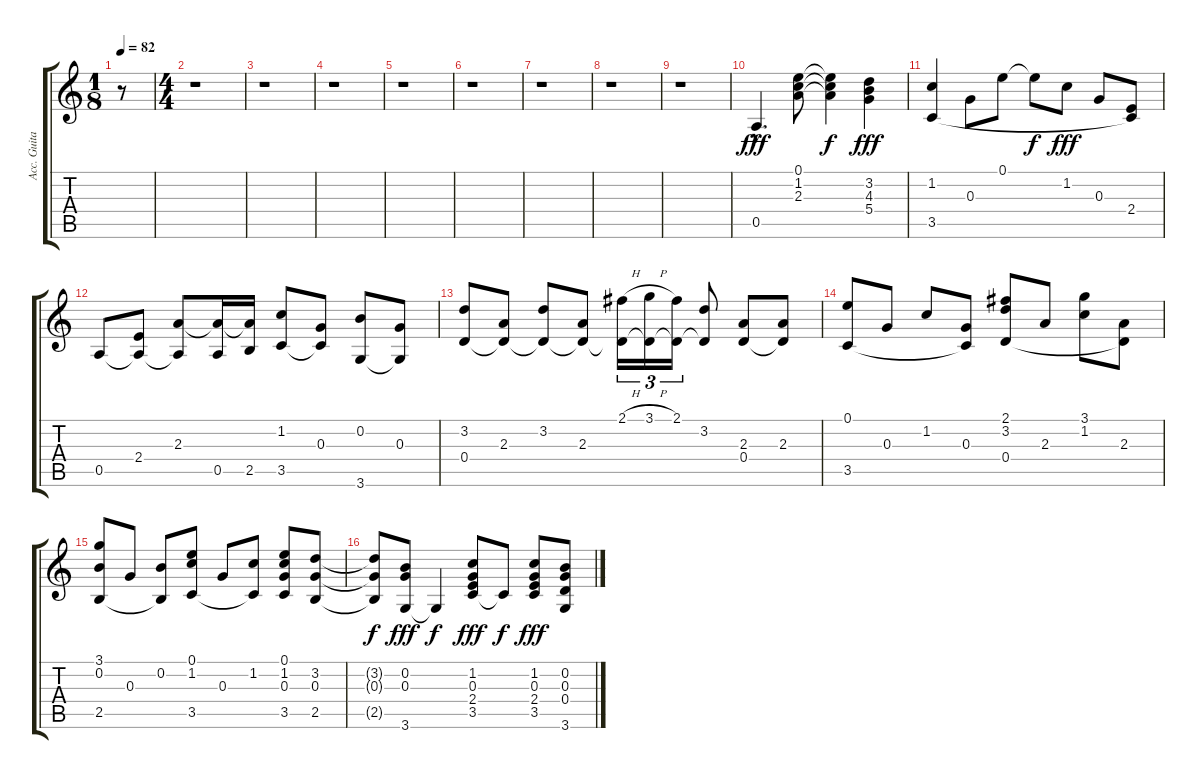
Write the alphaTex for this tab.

\track ("Acc. Guitar 1" "Acc. Guita") {instrument acousticguitarsteel}
\staff {score tabs}
\tuning (E4 B3 G3 D3 A2 E2) {hide}
\ts (1 8)
\tempo 82
\clef g2
\ks c
r.8{dy fff instrument acousticguitarsteel} |
\ts (4 4)
r.1 |
r.1 |
r.1 |
r.1 |
r.1 |
r.1 |
r.1 |
r.1 |
0.5{hac}.4{d} (0.1 1.2 2.3).8 (0.1{t} 1.2{t} 2.3{t}).4{dy f} (3.2 4.3 5.4).4{dy fff} |
(1.2 3.5).4 0.3.8 0.1.8 0.1{t}.8{dy f} 1.2.8{dy fff} 0.3.8 (2.4 3.5{t}).8 |
0.5.8 (2.4 0.5{t}).8 (2.3 0.5{t}).8 (2.3{t} 0.5).16 (2.3{t} 2.5).16 (1.2 3.5).8 (0.3 3.5{t}).8 (0.2 3.6).8 (0.3 3.6{t}).8 |
(3.2 0.4).8 (2.3 0.4{t}).8 (3.2 0.4{t}).8 (2.3 0.4{t}).8 (2.1{h} 0.4{t}).16{tu (3 2)} (3.1{h} 0.4{t}).16{tu (3 2)} (2.1 0.4{t}).16{tu (3 2)} (3.2 0.4{t}).8 (2.3 0.4).8 (2.3 0.4{t}).8 |
(0.1 3.5).8 0.3.8 1.2.8 (0.3 3.5{t}).8 (2.1 3.2 0.4).8 2.3.8 (3.1 1.2).8 (2.3 0.4{t}).8 |
(3.1 0.2 2.5).8 0.3.8 (0.2 2.5{t}).8 (0.1 1.2 3.5).8 0.3.8 (1.2 3.5{t}).8 (0.1 1.2 0.3 3.5).8 (3.2 0.3 2.5).8 |
(3.2{t} 0.3{t} 2.5{t}).8{dy f} (0.2 0.3 3.6).8{dy fff} 3.6{t}.4{dy f} (1.2 0.3 2.4 3.5).8{dy fff} 3.5{t}.8{dy f} (1.2 0.3 2.4 3.5).8{dy fff} (0.2 0.3 0.4 3.6).8
